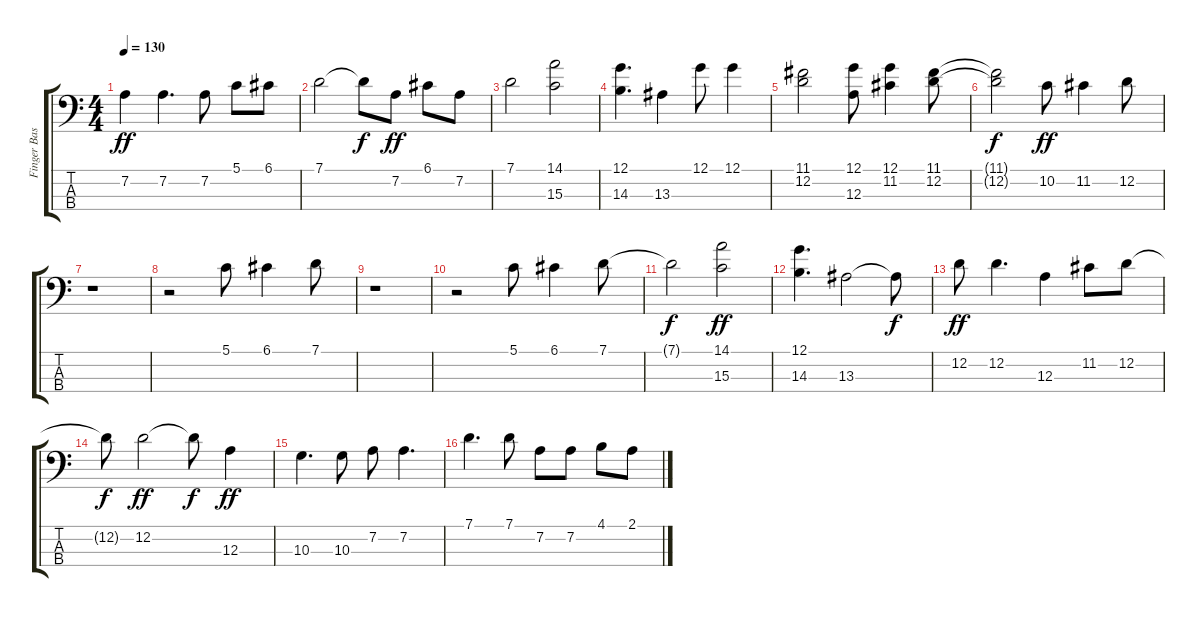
\track ("Finger Bass" "Finger Bas") {solo instrument electricbassfinger}
\staff {score tabs}
\tuning (G2 D2 A1 E1) {hide}
\ts (4 4)
\tempo 130
\clef f4
\ks c
7.2.4{dy ff} 7.2.4{d} 7.2.8 5.1.8 6.1.8 |
7.1.2 7.1{t}.8{dy f} 7.2.8{dy ff} 6.1.8 7.2.8 |
7.1.2 (14.1 15.3).2 |
(12.1 14.3).4{d} 13.3.4 12.1.8 12.1.4 |
(11.1 12.2).2 (12.1 12.3).8 (12.1 11.2).4 (11.1 12.2).8 |
(11.1{t} 12.2{t}).2{dy f} 10.2.8{dy ff} 11.2.4 12.2.8 |
r.1 |
r.2 5.1.8 6.1.4 7.1.8 |
r.1 |
r.2 5.1.8 6.1.4 7.1.8 |
7.1{t}.2{dy f} (14.1 15.3).2{dy ff} |
(12.1 14.3).4{d} 13.3.2 13.3{t}.8{dy f} |
12.2.8{dy ff} 12.2.4{d} 12.3.4 11.2.8 12.2.8 |
12.2{t}.8{dy f} 12.2.2{dy ff} 12.2{t}.8{dy f} 12.3.4{dy ff} |
10.3.4{d} 10.3.8 7.2.8 7.2.4{d} |
7.1.4{d} 7.1.8 7.2.8 7.2.8 4.1.8 2.1.8
